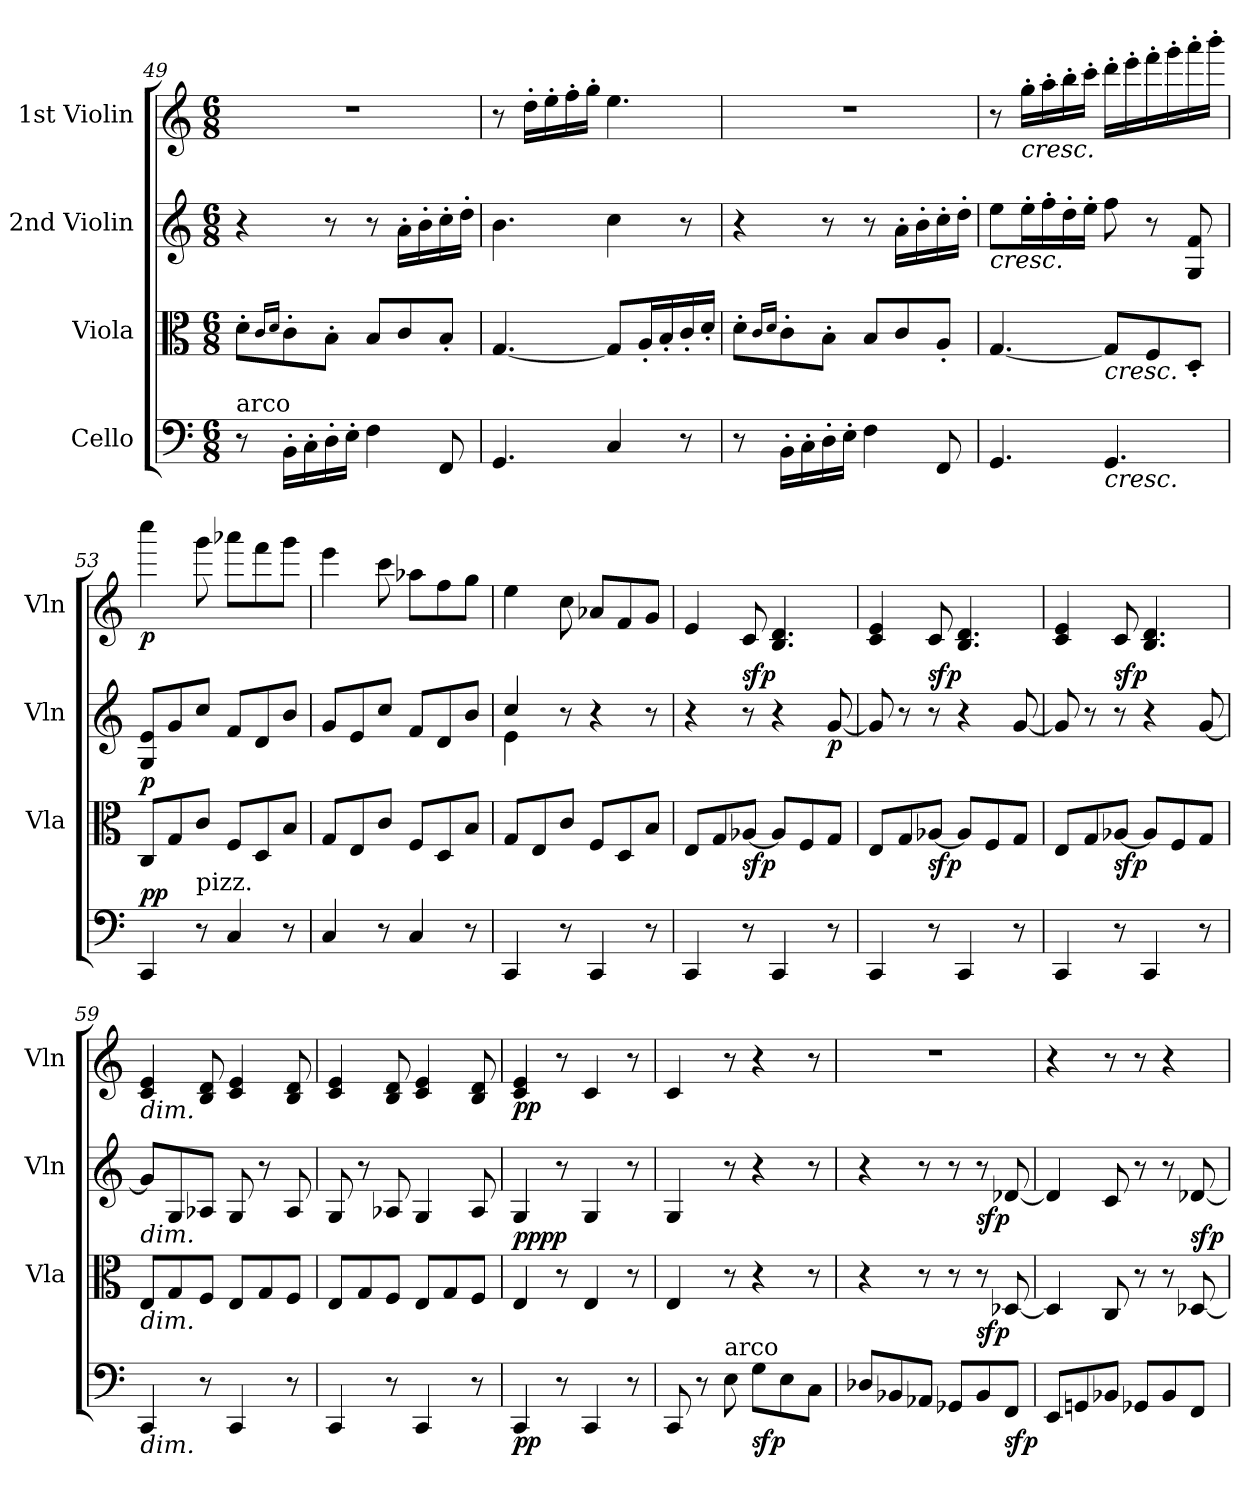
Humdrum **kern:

**kern	**dynam	**kern	**dynam	**kern	**dynam	**kern	**dynam
*part4	*part4	*part3	*part3	*part2	*part2	*part1	*part1
*staff4	*staff4	*staff3	*staff3	*staff2	*staff2	*staff1	*staff1
*I"Cello	*	*I"Viola	*	*I"2nd Violin	*	*I"1st Violin	*
*	*	*I'Vla	*	*I'Vln	*	*I'Vln	*
!!LO:LB:g=z
*clefF4	*	*clefC3	*	*clefG2	*	*clefG2	*
*k[]	*	*k[]	*	*k[]	*	*k[]	*
*M6/8	*	*M6/8	*	*M6/8	*	*M6/8	*
=49	=49	=49	=49	=49	=49	=49	=49
!LO:TX:a:t=arco	!	!	!	!	!	!	!
8r	.	8d'\L	.	4r	.	2.r	.
.	.	16qc/LL	.	.	.	.	.
.	.	16qd/JJ	.	.	.	.	.
16BB'\LL	.	8c'\	.	.	.	.	.
16C'\	.	.	.	.	.	.	.
16D'\	.	8B'\J	.	8r	.	.	.
16E'\JJ	.	.	.	.	.	.	.
4F\	.	8B/L	.	8r	.	.	.
.	.	8c/	.	16a'\LL	.	.	.
.	.	.	.	16b'\	.	.	.
8FF/	.	8B'/J	.	16cc'\	.	.	.
.	.	.	.	16dd'\JJ	.	.	.
=50	=50	=50	=50	=50	=50	=50	=50
4.GG/	.	[4.G/	.	4.b\	.	8r	.
.	.	.	.	.	.	16dd'\LL	.
.	.	.	.	.	.	16ee'\	.
.	.	.	.	.	.	16ff'\	.
.	.	.	.	.	.	16gg'\JJ	.
4C/	.	8G/L]	.	4cc\	.	4.ee\	.
.	.	16A'/L	.	.	.	.	.
.	.	16B'/	.	.	.	.	.
8r	.	16c'/	.	8r	.	.	.
.	.	16d'/JJ	.	.	.	.	.
=51	=51	=51	=51	=51	=51	=51	=51
8r	.	8d'\L	.	4r	.	2.r	.
.	.	16qc/LL	.	.	.	.	.
.	.	16qd/JJ	.	.	.	.	.
16BB'\LL	.	8c'\	.	.	.	.	.
16C'\	.	.	.	.	.	.	.
16D'\	.	8B'\J	.	8r	.	.	.
16E'\JJ	.	.	.	.	.	.	.
4F\	.	8B/L	.	8r	.	.	.
.	.	8c/	.	16a'\LL	.	.	.
.	.	.	.	16b'\	.	.	.
8FF/	.	8A'/J	.	16cc'\	.	.	.
.	.	.	.	16dd'\JJ	.	.	.
=52	=52	=52	=52	=52	=52	=52	=52
!	!	!	!	!LO:TX:b:i:t=cresc.	!	!	!
4.GG/	.	[4.G/	.	8ee\L	.	8r	.
!	!	!	!	!	!	!LO:TX:b:i:t=cresc.	!
.	.	.	.	16ee'\L	.	16gg'\LL	.
.	.	.	.	16ff'\	.	16aa'\	.
.	.	.	.	16dd'\	.	16bb'\	.
.	.	.	.	16ee'\JJ	.	16ccc'\JJ	.
!	!	!LO:TX:b:i:t=cresc.	!	!	!	!	!
!LO:TX:b:i:t=cresc.	!	!	!	!	!	!	!
4.GG/	.	8G/L]	.	8ff\	.	16ddd'\LL	.
.	.	.	.	.	.	16eee'\	.
.	.	8F/	.	8r	.	16fff'\	.
.	.	.	.	.	.	16ggg'\	.
.	.	8D'/J	.	8G/ 8f/	.	16aaa'\	.
.	.	.	.	.	.	16bbb'\JJ	.
!!LO:LB:g=z
=53	=53	=53	=53	=53	=53	=53	=53
!	!LO:DY:b	!	!	!	!	!	!
!	!LO:DY:n=1:a	!	!LO:DY:a	!	!	!	!LO:DY:b
4CC/	p p	8C/L	p	8G/ 8e/L	.	4cccc\	p
.	.	8G/	.	8g/	.	.	.
!LO:TX:a:t=pizz.	!	!	!	!	!	!	!
8r	.	8c/J	.	8cc/J	.	8ggg\	.
4C/	.	8F/L	.	8f/L	.	8aaa-X\L	.
.	.	8D/	.	8d/	.	8fff\	.
8r	.	8B/J	.	8b/J	.	8ggg\J	.
=54	=54	=54	=54	=54	=54	=54	=54
4C/	.	8G/L	.	8g/L	.	4eee\	.
.	.	8E/	.	8e/	.	.	.
8r	.	8c/J	.	8cc/J	.	8ccc\	.
4C/	.	8F/L	.	8f/L	.	8aa-X\L	.
.	.	8D/	.	8d/	.	8ff\	.
8r	.	8B/J	.	8b/J	.	8gg\J	.
!!LO:PB:g=z
=55	=55	=55	=55	=55	=55	=55	=55
*	*	*	*	*^	*	*	*
4CC/	.	8G/L	.	4cc/	4e\	.	4ee\	.
.	.	8E/	.	.	.	.	.	.
8r	.	8c/J	.	8r	2ryy	.	8cc\	.
4CC/	.	8F/L	.	4r	.	.	8a-X/L	.
.	.	8D/	.	.	.	.	8f/	.
8r	.	8B/J	.	8r	.	.	8g/J	.
*	*	*	*	*v	*v	*	*	*
=56	=56	=56	=56	=56	=56	=56	=56
4CC/	.	8E/L	.	4r	.	4e/	.
.	.	8G/	.	.	.	.	.
!	!	!	!LO:DY:b	!	!LO:DY:a	!	!
8r	.	[8A-X/J	sfp	8r	sfp	8c/	.
4CC/	.	8A-/L]	.	4r	.	4.B/ 4.d/	.
.	.	8F/	.	.	.	.	.
!	!	!	!	!	!LO:DY:b	!	!
8r	.	8G/J	.	[8g/	p	.	.
=57	=57	=57	=57	=57	=57	=57	=57
4CC/	.	8E/L	.	8g/]	.	4c/ 4e/	.
.	.	8G/	.	8r	.	.	.
!	!	!	!LO:DY:b	!	!LO:DY:a	!	!
8r	.	[8A-X/J	sfp	8r	sfp	8c/	.
4CC/	.	8A-/L]	.	4r	.	4.B/ 4.d/	.
.	.	8F/	.	.	.	.	.
8r	.	8G/J	.	[8g/	.	.	.
=58	=58	=58	=58	=58	=58	=58	=58
4CC/	.	8E/L	.	8g/]	.	4c/ 4e/	.
.	.	8G/	.	8r	.	.	.
!	!	!	!LO:DY:b	!	!LO:DY:a	!	!
8r	.	[8A-X/J	sfp	8r	sfp	8c/	.
4CC/	.	8A-/L]	.	4r	.	4.B/ 4.d/	.
.	.	8F/	.	.	.	.	.
8r	.	8G/J	.	[8g/	.	.	.
=59	=59	=59	=59	=59	=59	=59	=59
!	!	!	!	!	!	!LO:TX:b:i:t=dim.	!
!	!	!	!	!LO:TX:b:i:t=dim.	!	!	!
!	!	!LO:TX:b:i:t=dim.	!	!	!	!	!
!LO:TX:b:i:t=dim.	!	!	!	!	!	!	!
4CC/	.	8E/L	.	8g/L]	.	4c/ 4e/	.
.	.	8G/	.	8G/	.	.	.
8r	.	8F/J	.	8A-X/J	.	8B/ 8d/	.
4CC/	.	8E/L	.	8G/	.	4c/ 4e/	.
.	.	8G/	.	8r	.	.	.
8r	.	8F/J	.	8A-/	.	8B/ 8d/	.
!!LO:LB:g=z
=60	=60	=60	=60	=60	=60	=60	=60
4CC/	.	8E/L	.	8G/	.	4c/ 4e/	.
.	.	8G/	.	8r	.	.	.
8r	.	8F/J	.	8A-X/	.	8B/ 8d/	.
4CC/	.	8E/L	.	4G/	.	4c/ 4e/	.
.	.	8G/	.	.	.	.	.
8r	.	8F/J	.	8A-/	.	8B/ 8d/	.
=61	=61	=61	=61	=61	=61	=61	=61
!	!LO:DY:b	!	!LO:DY:b	!	!	!	!
!	!	!	!LO:DY:n=1:a	!	!	!	!LO:DY:b
4CC/	pp	4E/	pp pp	4G/	.	4c/ 4e/	pp
8r	.	8r	.	8r	.	8r	.
4CC/	.	4E/	.	4G/	.	4c/	.
8r	.	8r	.	8r	.	8r	.
=62	=62	=62	=62	=62	=62	=62	=62
8CC/	.	4E/	.	4G/	.	4c/	.
8r	.	.	.	.	.	.	.
!LO:TX:a:t=arco	!	!	!	!	!	!	!
8E\	.	8r	.	8r	.	8r	.
!	!LO:DY:b	!	!	!	!	!	!
8G\L	sfp	4r	.	4r	.	4r	.
8E\	.	.	.	.	.	.	.
8C\J	.	8r	.	8r	.	8r	.
!!LO:LB:g=z
=63	=63	=63	=63	=63	=63	=63	=63
8D-X/L	.	4r	.	4r	.	2.r	.
8BB-X/	.	.	.	.	.	.	.
8AA-X/J	.	8r	.	8r	.	.	.
8GG-X/L	.	8r	.	8r	.	.	.
!	!	!	!LO:DY:b	!	!LO:DY:b	!	!
8BB-/	.	8r	sfp	8r	sfp	.	.
!	!LO:DY:b	!	!	!	!	!	!
8FF/J	sfp	[8D-X/	.	[8d-X/	.	.	.
=64	=64	=64	=64	=64	=64	=64	=64
8EE/L	.	4D-/]	.	4d-/]	.	4r	.
8GGn/	.	.	.	.	.	.	.
8BB-X/J	.	8C/	.	8c/	.	8r	.
8GG-X/L	.	8r	.	8r	.	8r	.
8BB-/	.	8r	.	8r	.	4r	.
!	!LO:DY:b	!	!	!	!	!	!
!	!LO:DY:n=1:a	!	!LO:DY:a	!	!	!	!
8FF/J	sfp sfp	[8D-X/	sfp	[8d-X/	.	.	.
=	=	=	=	=	=	=	=
*-	*-	*-	*-	*-	*-	*-	*-
